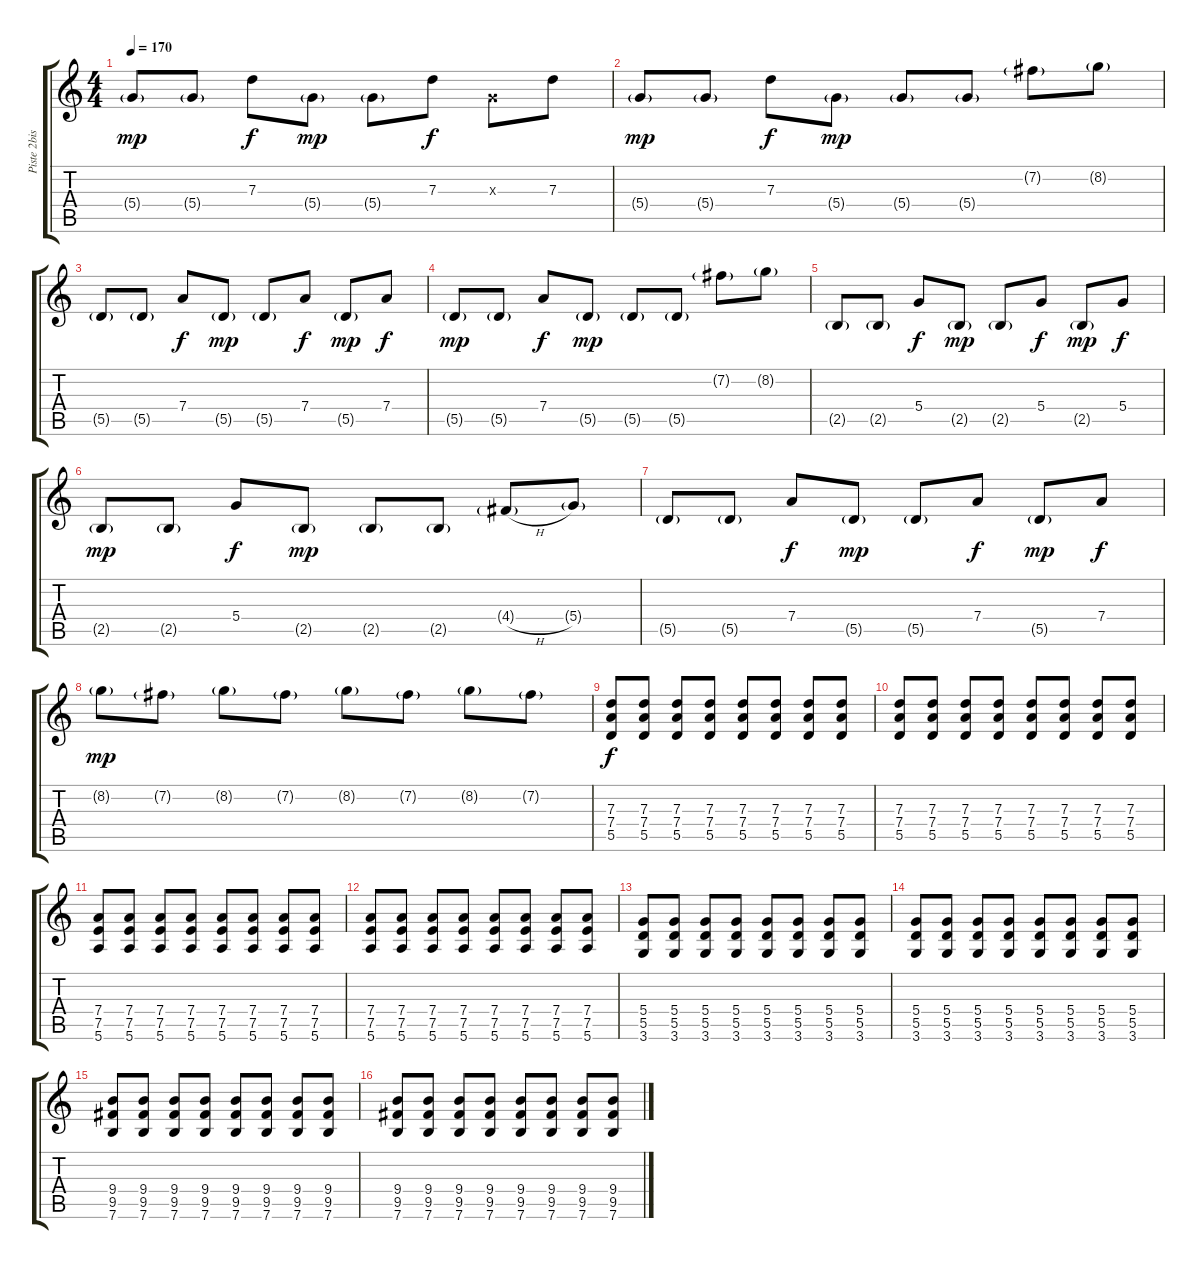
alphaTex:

\track ("Piste 2bis" "Piste 2bis") {instrument distortionguitar}
\staff {score tabs}
\tuning (E4 B3 G3 D3 A2 E2) {hide}
\ts (4 4)
\tempo 170
\clef g2
\ks c
5.4{g}.8{dy mp} 5.4{g}.8 7.3.8{dy f} 5.4{g}.8{dy mp} 5.4{g}.8 7.3.8{dy f} 0.3{x}.8 7.3.8 |
5.4{g}.8{dy mp} 5.4{g}.8 7.3.8{dy f} 5.4{g}.8{dy mp} 5.4{g}.8 5.4{g}.8 7.2{g}.8 8.2{g}.8 |
5.5{g}.8 5.5{g}.8 7.4.8{dy f} 5.5{g}.8{dy mp} 5.5{g}.8 7.4.8{dy f} 5.5{g}.8{dy mp} 7.4.8{dy f} |
5.5{g}.8{dy mp} 5.5{g}.8 7.4.8{dy f} 5.5{g}.8{dy mp} 5.5{g}.8 5.5{g}.8 7.2{g}.8 8.2{g}.8 |
2.5{g}.8 2.5{g}.8 5.4.8{dy f} 2.5{g}.8{dy mp} 2.5{g}.8 5.4.8{dy f} 2.5{g}.8{dy mp} 5.4.8{dy f} |
2.5{g}.8{dy mp} 2.5{g}.8 5.4.8{dy f} 2.5{g}.8{dy mp} 2.5{g}.8 2.5{g}.8 4.4{h g}.8 5.4{g}.8 |
5.5{g}.8 5.5{g}.8 7.4.8{dy f} 5.5{g}.8{dy mp} 5.5{g}.8 7.4.8{dy f} 5.5{g}.8{dy mp} 7.4.8{dy f} |
8.2{g}.8{dy mp} 7.2{g}.8 8.2{g}.8 7.2{g}.8 8.2{g}.8 7.2{g}.8 8.2{g}.8 7.2{g}.8 |
(7.3 7.4 5.5).8{dy f} (7.3 7.4 5.5).8 (7.3 7.4 5.5).8 (7.3 7.4 5.5).8 (7.3 7.4 5.5).8 (7.3 7.4 5.5).8 (7.3 7.4 5.5).8 (7.3 7.4 5.5).8 |
(7.3 7.4 5.5).8 (7.3 7.4 5.5).8 (7.3 7.4 5.5).8 (7.3 7.4 5.5).8 (7.3 7.4 5.5).8 (7.3 7.4 5.5).8 (7.3 7.4 5.5).8 (7.3 7.4 5.5).8 |
(7.4 7.5 5.6).8 (7.4 7.5 5.6).8 (7.4 7.5 5.6).8 (7.4 7.5 5.6).8 (7.4 7.5 5.6).8 (7.4 7.5 5.6).8 (7.4 7.5 5.6).8 (7.4 7.5 5.6).8 |
(7.4 7.5 5.6).8 (7.4 7.5 5.6).8 (7.4 7.5 5.6).8 (7.4 7.5 5.6).8 (7.4 7.5 5.6).8 (7.4 7.5 5.6).8 (7.4 7.5 5.6).8 (7.4 7.5 5.6).8 |
(5.4 5.5 3.6).8 (5.4 5.5 3.6).8 (5.4 5.5 3.6).8 (5.4 5.5 3.6).8 (5.4 5.5 3.6).8 (5.4 5.5 3.6).8 (5.4 5.5 3.6).8 (5.4 5.5 3.6).8 |
(5.4 5.5 3.6).8 (5.4 5.5 3.6).8 (5.4 5.5 3.6).8 (5.4 5.5 3.6).8 (5.4 5.5 3.6).8 (5.4 5.5 3.6).8 (5.4 5.5 3.6).8 (5.4 5.5 3.6).8 |
(9.4 9.5 7.6).8 (9.4 9.5 7.6).8 (9.4 9.5 7.6).8 (9.4 9.5 7.6).8 (9.4 9.5 7.6).8 (9.4 9.5 7.6).8 (9.4 9.5 7.6).8 (9.4 9.5 7.6).8 |
(9.4 9.5 7.6).8 (9.4 9.5 7.6).8 (9.4 9.5 7.6).8 (9.4 9.5 7.6).8 (9.4 9.5 7.6).8 (9.4 9.5 7.6).8 (9.4 9.5 7.6).8 (9.4 9.5 7.6).8
